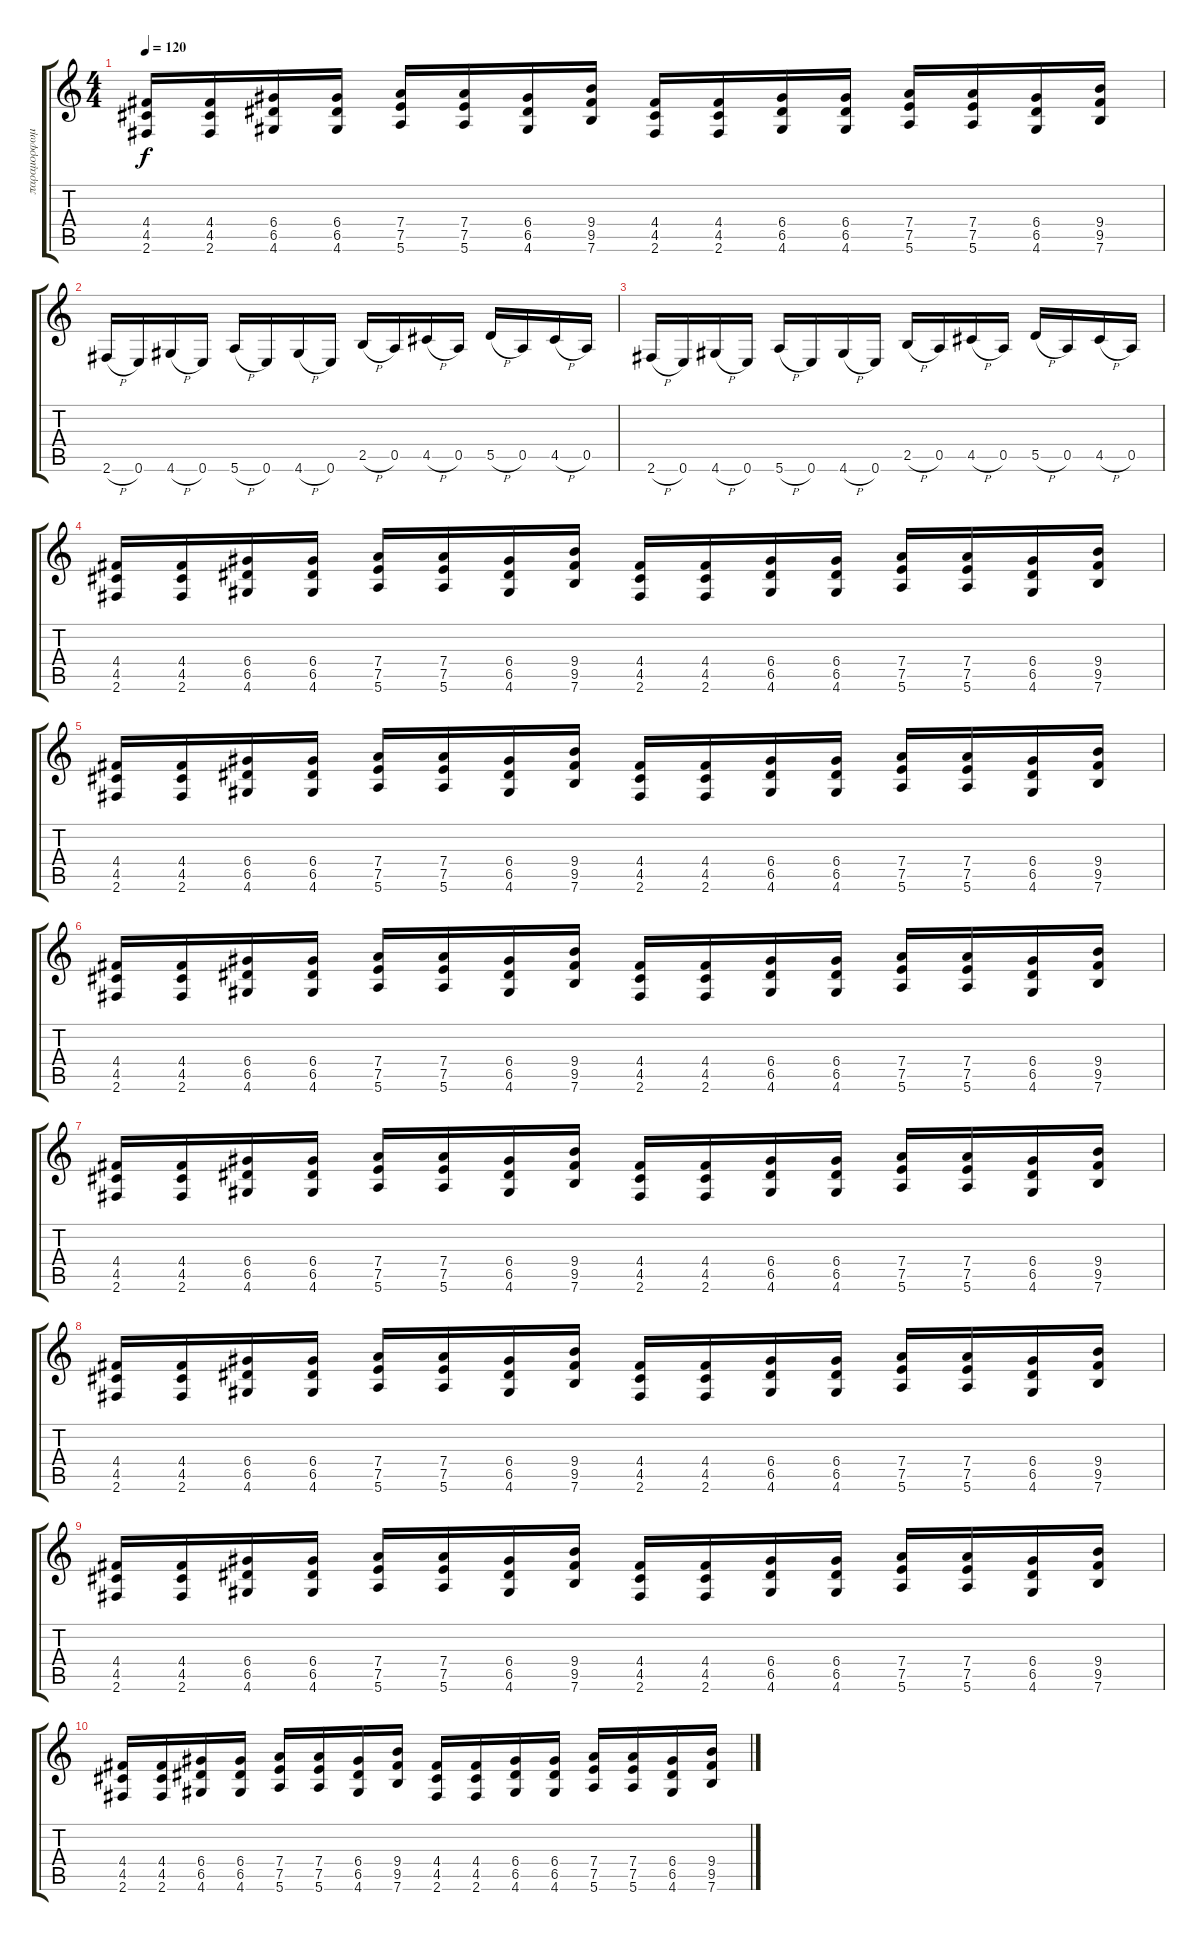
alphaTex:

\track ("παραμορφωμένη κιθάρα" "παραμορφωμ") {instrument overdrivenguitar}
\staff {score tabs}
\tuning (E4 B3 G3 D3 A2 E2) {hide}
\ts (4 4)
\tempo 120
\clef g2
\ks c
(4.4 4.5 2.6).16{dy f} (4.4 4.5 2.6).16 (6.4 6.5 4.6).16 (6.4 6.5 4.6).16 (7.4 7.5 5.6).16 (7.4 7.5 5.6).16 (6.4 6.5 4.6).16 (9.4 9.5 7.6).16 (4.4 4.5 2.6).16 (4.4 4.5 2.6).16 (6.4 6.5 4.6).16 (6.4 6.5 4.6).16 (7.4 7.5 5.6).16 (7.4 7.5 5.6).16 (6.4 6.5 4.6).16 (9.4 9.5 7.6).16 |
2.6{h}.16 0.6.16 4.6{h}.16 0.6.16 5.6{h}.16 0.6.16 4.6{h}.16 0.6.16 2.5{h}.16 0.5.16 4.5{h}.16 0.5.16 5.5{h}.16 0.5.16 4.5{h}.16 0.5.16 |
2.6{h}.16 0.6.16 4.6{h}.16 0.6.16 5.6{h}.16 0.6.16 4.6{h}.16 0.6.16 2.5{h}.16 0.5.16 4.5{h}.16 0.5.16 5.5{h}.16 0.5.16 4.5{h}.16 0.5.16 |
(4.4 4.5 2.6).16 (4.4 4.5 2.6).16 (6.4 6.5 4.6).16 (6.4 6.5 4.6).16 (7.4 7.5 5.6).16 (7.4 7.5 5.6).16 (6.4 6.5 4.6).16 (9.4 9.5 7.6).16 (4.4 4.5 2.6).16 (4.4 4.5 2.6).16 (6.4 6.5 4.6).16 (6.4 6.5 4.6).16 (7.4 7.5 5.6).16 (7.4 7.5 5.6).16 (6.4 6.5 4.6).16 (9.4 9.5 7.6).16 |
(4.4 4.5 2.6).16 (4.4 4.5 2.6).16 (6.4 6.5 4.6).16 (6.4 6.5 4.6).16 (7.4 7.5 5.6).16 (7.4 7.5 5.6).16 (6.4 6.5 4.6).16 (9.4 9.5 7.6).16 (4.4 4.5 2.6).16 (4.4 4.5 2.6).16 (6.4 6.5 4.6).16 (6.4 6.5 4.6).16 (7.4 7.5 5.6).16 (7.4 7.5 5.6).16 (6.4 6.5 4.6).16 (9.4 9.5 7.6).16 |
(4.4 4.5 2.6).16 (4.4 4.5 2.6).16 (6.4 6.5 4.6).16 (6.4 6.5 4.6).16 (7.4 7.5 5.6).16 (7.4 7.5 5.6).16 (6.4 6.5 4.6).16 (9.4 9.5 7.6).16 (4.4 4.5 2.6).16 (4.4 4.5 2.6).16 (6.4 6.5 4.6).16 (6.4 6.5 4.6).16 (7.4 7.5 5.6).16 (7.4 7.5 5.6).16 (6.4 6.5 4.6).16 (9.4 9.5 7.6).16 |
(4.4 4.5 2.6).16 (4.4 4.5 2.6).16 (6.4 6.5 4.6).16 (6.4 6.5 4.6).16 (7.4 7.5 5.6).16 (7.4 7.5 5.6).16 (6.4 6.5 4.6).16 (9.4 9.5 7.6).16 (4.4 4.5 2.6).16 (4.4 4.5 2.6).16 (6.4 6.5 4.6).16 (6.4 6.5 4.6).16 (7.4 7.5 5.6).16 (7.4 7.5 5.6).16 (6.4 6.5 4.6).16 (9.4 9.5 7.6).16 |
(4.4 4.5 2.6).16 (4.4 4.5 2.6).16 (6.4 6.5 4.6).16 (6.4 6.5 4.6).16 (7.4 7.5 5.6).16 (7.4 7.5 5.6).16 (6.4 6.5 4.6).16 (9.4 9.5 7.6).16 (4.4 4.5 2.6).16 (4.4 4.5 2.6).16 (6.4 6.5 4.6).16 (6.4 6.5 4.6).16 (7.4 7.5 5.6).16 (7.4 7.5 5.6).16 (6.4 6.5 4.6).16 (9.4 9.5 7.6).16 |
(4.4 4.5 2.6).16 (4.4 4.5 2.6).16 (6.4 6.5 4.6).16 (6.4 6.5 4.6).16 (7.4 7.5 5.6).16 (7.4 7.5 5.6).16 (6.4 6.5 4.6).16 (9.4 9.5 7.6).16 (4.4 4.5 2.6).16 (4.4 4.5 2.6).16 (6.4 6.5 4.6).16 (6.4 6.5 4.6).16 (7.4 7.5 5.6).16 (7.4 7.5 5.6).16 (6.4 6.5 4.6).16 (9.4 9.5 7.6).16 |
(4.4 4.5 2.6).16 (4.4 4.5 2.6).16 (6.4 6.5 4.6).16 (6.4 6.5 4.6).16 (7.4 7.5 5.6).16 (7.4 7.5 5.6).16 (6.4 6.5 4.6).16 (9.4 9.5 7.6).16 (4.4 4.5 2.6).16 (4.4 4.5 2.6).16 (6.4 6.5 4.6).16 (6.4 6.5 4.6).16 (7.4 7.5 5.6).16 (7.4 7.5 5.6).16 (6.4 6.5 4.6).16 (9.4 9.5 7.6).16
